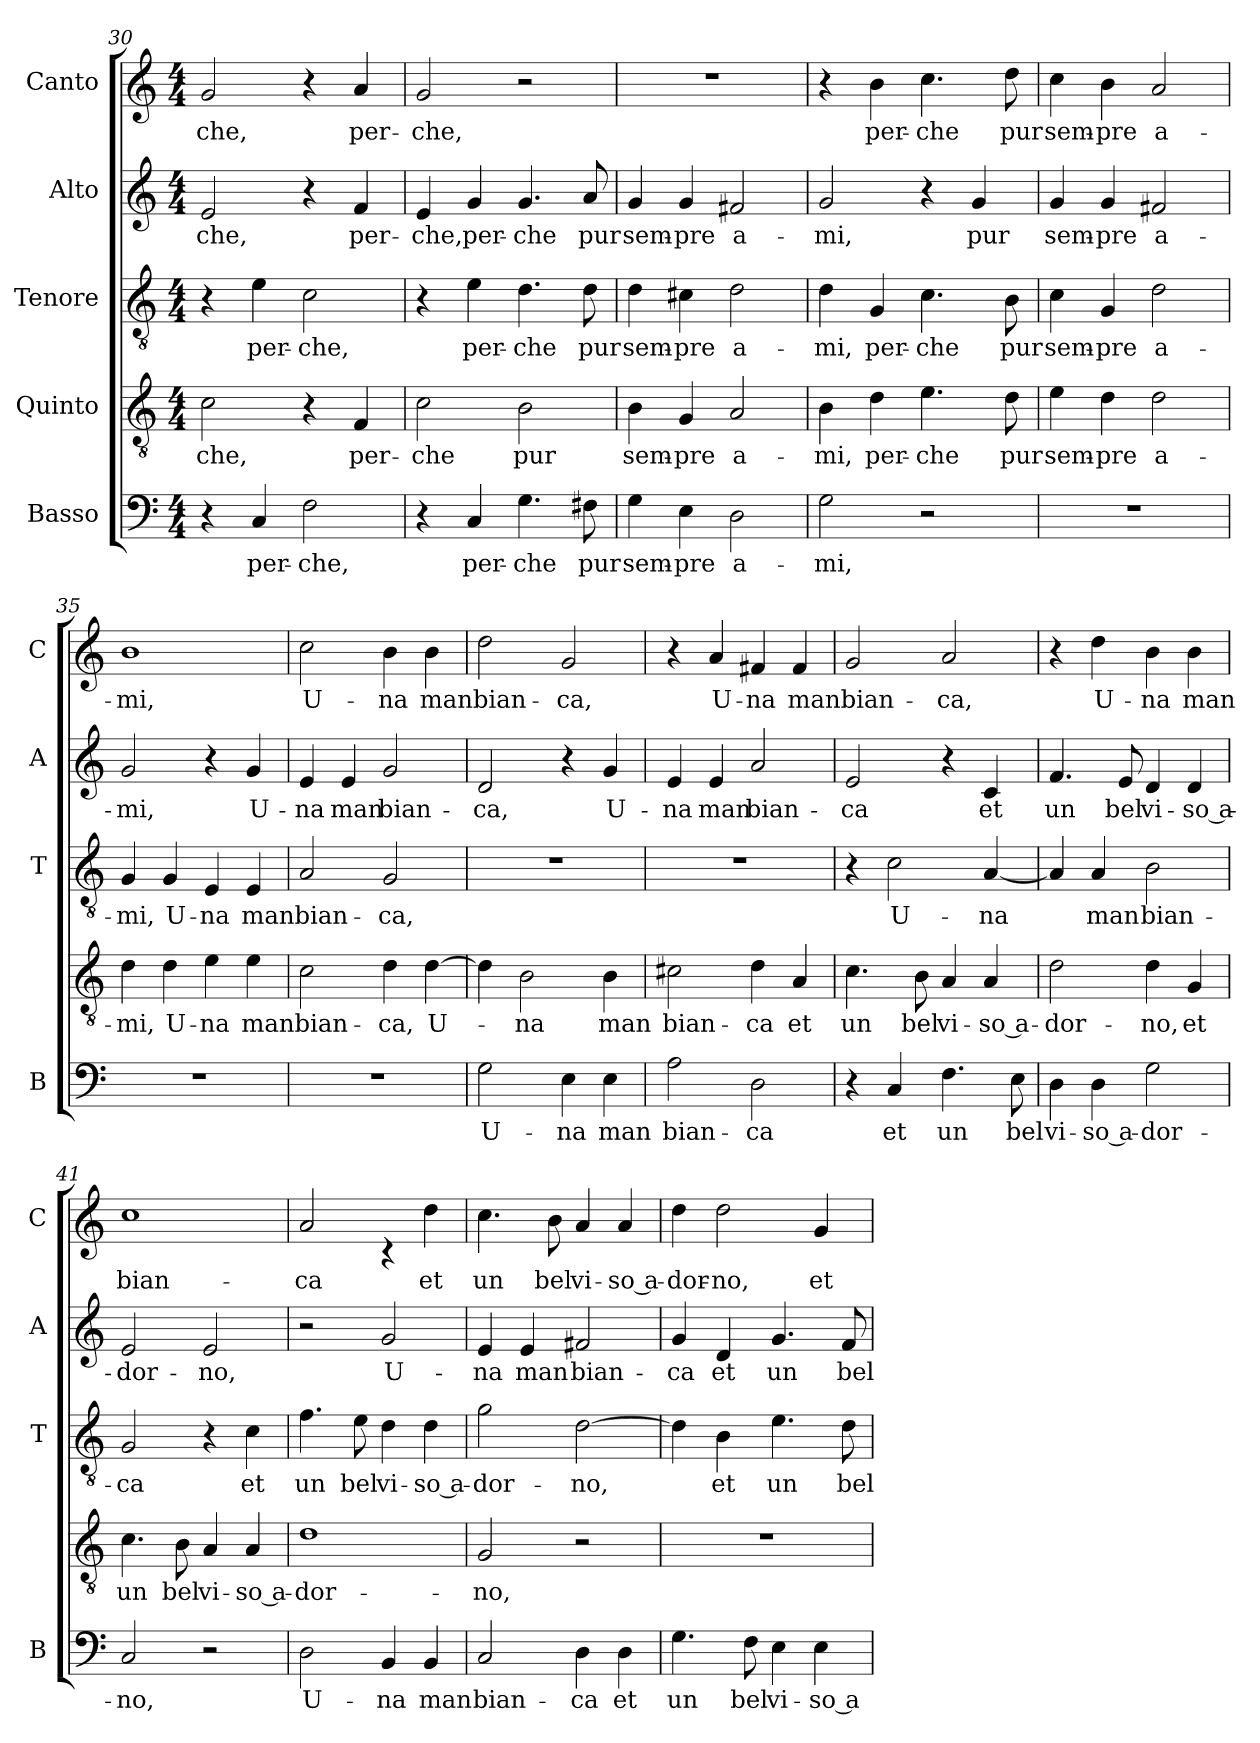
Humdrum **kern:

**kern	**text	**kern	**text	**kern	**text	**kern	**text	**kern	**text
*part5	*part5	*part4	*part4	*part3	*part3	*part2	*part2	*part1	*part1
*staff5	*staff5	*staff4	*staff4	*staff3	*staff3	*staff2	*staff2	*staff1	*staff1
*I"Basso	*	*I"Quinto	*	*I"Tenore	*	*I"Alto	*	*I"Canto	*
*I'B	*	*	*	*I'T	*	*I'A	*	*I'C	*
*clefF4	*	*clefGv2	*	*clefGv2	*	*clefG2	*	*clefG2	*
*k[]	*	*k[]	*	*k[]	*	*k[]	*	*k[]	*
*C:	*	*C:	*	*C:	*	*C:	*	*C:	*
*M4/4	*	*M4/4	*	*M4/4	*	*M4/4	*	*M4/4	*
=30	=30	=30	=30	=30	=30	=30	=30	=30	=30
!	!	!	!LO:LY:b	!	!	!	!LO:LY:b	!	!LO:LY:b
4r	.	2c\	-che,	4r	.	2e/	-che,	2g/	-che,
!	!LO:LY:b	!	!	!	!LO:LY:b	!	!	!	!
4C/	per-	.	.	4e\	per-	.	.	.	.
!	!LO:LY:b	!	!	!	!LO:LY:b	!	!	!	!
2F\	-che,	4r	.	2c\	-che,	4r	.	4r	.
!	!	!	!LO:LY:b	!	!	!	!LO:LY:b	!	!LO:LY:b
.	.	4F/	per-	.	.	4f/	per-	4a/	per-
!!LO:PB:g=z
=31	=31	=31	=31	=31	=31	=31	=31	=31	=31
!	!	!	!LO:LY:b	!	!	!	!LO:LY:b	!	!LO:LY:b
4r	.	2c\	-che	4r	.	4e/	-che,	2g/	-che,
!	!LO:LY:b	!	!	!	!LO:LY:b	!	!LO:LY:b	!	!
4C/	per-	.	.	4e\	per-	4g/	per-	.	.
!	!LO:LY:b	!	!LO:LY:b	!	!LO:LY:b	!	!LO:LY:b	!	!
4.G\	-che	2B\	pur	4.d\	-che	4.g/	-che	2r	.
!	!LO:LY:b	!	!	!	!LO:LY:b	!	!LO:LY:b	!	!
8F#X\	pur	.	.	8d\	pur	8a/	pur	.	.
=32	=32	=32	=32	=32	=32	=32	=32	=32	=32
!	!LO:LY:b	!	!LO:LY:b	!	!LO:LY:b	!	!LO:LY:b	!	!
4G\	sem-	4B\	sem-	4d\	sem-	4g/	sem-	1r	.
!	!LO:LY:b	!	!LO:LY:b	!	!LO:LY:b	!	!LO:LY:b	!	!
4E\	-pre	4G/	-pre	4c#X\	-pre	4g/	-pre	.	.
!	!LO:LY:b	!	!LO:LY:b	!	!LO:LY:b	!	!LO:LY:b	!	!
2D\	a-	2A/	a-	2d\	a-	2f#X/	a-	.	.
=33	=33	=33	=33	=33	=33	=33	=33	=33	=33
!	!LO:LY:b	!	!LO:LY:b	!	!LO:LY:b	!	!LO:LY:b	!	!
2G\	-mi,	4B\	-mi,	4d\	-mi,	2g/	-mi,	4r	.
!	!	!	!LO:LY:b	!	!LO:LY:b	!	!	!	!LO:LY:b
.	.	4d\	per-	4G/	per-	.	.	4b\	per-
!	!	!	!LO:LY:b	!	!LO:LY:b	!	!	!	!LO:LY:b
2r	.	4.e\	-che	4.c\	-che	4r	.	4.cc\	-che
!	!	!	!	!	!	!	!LO:LY:b	!	!
.	.	.	.	.	.	4g/	pur	.	.
!	!	!	!LO:LY:b	!	!LO:LY:b	!	!	!	!LO:LY:b
.	.	8d\	pur	8B\	pur	.	.	8dd\	pur
=34	=34	=34	=34	=34	=34	=34	=34	=34	=34
!	!	!	!LO:LY:b	!	!LO:LY:b	!	!LO:LY:b	!	!LO:LY:b
1r	.	4e\	sem-	4c\	sem-	4g/	sem-	4cc\	sem-
!	!	!	!LO:LY:b	!	!LO:LY:b	!	!LO:LY:b	!	!LO:LY:b
.	.	4d\	-pre	4G/	-pre	4g/	-pre	4b\	-pre
!	!	!	!LO:LY:b	!	!LO:LY:b	!	!LO:LY:b	!	!LO:LY:b
.	.	2d\	a-	2d\	a-	2f#X/	a-	2a/	a-
=35	=35	=35	=35	=35	=35	=35	=35	=35	=35
!	!	!	!LO:LY:b	!	!LO:LY:b	!	!LO:LY:b	!	!LO:LY:b
1r	.	4d\	-mi,	4G/	-mi,	2g/	-mi,	1b	-mi,
!	!	!	!LO:LY:b	!	!LO:LY:b	!	!	!	!
.	.	4d\	U-	4G/	U-	.	.	.	.
!	!	!	!LO:LY:b	!	!LO:LY:b	!	!	!	!
.	.	4e\	-na	4E/	-na	4r	.	.	.
!	!	!	!LO:LY:b	!	!LO:LY:b	!	!LO:LY:b	!	!
.	.	4e\	man	4E/	man	4g/	U-	.	.
=36	=36	=36	=36	=36	=36	=36	=36	=36	=36
!	!	!	!LO:LY:b	!	!LO:LY:b	!	!LO:LY:b	!	!LO:LY:b
1r	.	2c\	bian-	2A/	bian-	4e/	-na	2cc\	U-
!	!	!	!	!	!	!	!LO:LY:b	!	!
.	.	.	.	.	.	4e/	man	.	.
!	!	!	!LO:LY:b	!	!LO:LY:b	!	!LO:LY:b	!	!LO:LY:b
.	.	4d\	-ca,	2G/	-ca,	2g/	bian-	4b\	-na
!	!	!	!LO:LY:b	!	!	!	!	!	!LO:LY:b
.	.	[4d\	U-	.	.	.	.	4b\	man
=37	=37	=37	=37	=37	=37	=37	=37	=37	=37
!	!LO:LY:b	!	!	!	!	!	!LO:LY:b	!	!LO:LY:b
2G\	U-	4d\]	.	1r	.	2d/	-ca,	2dd\	bian-
!	!	!	!LO:LY:b	!	!	!	!	!	!
.	.	2B\	-na	.	.	.	.	.	.
!	!LO:LY:b	!	!	!	!	!	!	!	!LO:LY:b
4E\	-na	.	.	.	.	4r	.	2g/	-ca,
!	!LO:LY:b	!	!LO:LY:b	!	!	!	!LO:LY:b	!	!
4E\	man	4B\	man	.	.	4g/	U-	.	.
!!LO:LB:g=z
=38	=38	=38	=38	=38	=38	=38	=38	=38	=38
!	!LO:LY:b	!	!LO:LY:b	!	!	!	!LO:LY:b	!	!
2A\	bian-	2c#X\	bian-	1r	.	4e/	-na	4r	.
!	!	!	!	!	!	!	!LO:LY:b	!	!LO:LY:b
.	.	.	.	.	.	4e/	man	4a/	U-
!	!LO:LY:b	!	!LO:LY:b	!	!	!	!LO:LY:b	!	!LO:LY:b
2D\	-ca	4d\	-ca	.	.	2a/	bian-	4f#X/	-na
!	!	!	!LO:LY:b	!	!	!	!	!	!LO:LY:b
.	.	4A/	et	.	.	.	.	4f#/	man
=39	=39	=39	=39	=39	=39	=39	=39	=39	=39
!	!	!	!LO:LY:b	!	!	!	!LO:LY:b	!	!LO:LY:b
4r	.	4.c\	un	4r	.	2e/	-ca	2g/	bian-
!	!LO:LY:b	!	!	!	!LO:LY:b	!	!	!	!
4C/	et	.	.	2c\	U-	.	.	.	.
!	!	!	!LO:LY:b	!	!	!	!	!	!
.	.	8B\	bel	.	.	.	.	.	.
!	!LO:LY:b	!	!LO:LY:b	!	!	!	!	!	!LO:LY:b
4.F\	un	4A/	vi-	.	.	4r	.	2a/	-ca,
!	!	!	!LO:LY:b	!	!LO:LY:b	!	!LO:LY:b	!	!
.	.	4A/	-so a-	[4A/	-na	4c/	et	.	.
!	!LO:LY:b	!	!	!	!	!	!	!	!
8E\	bel	.	.	.	.	.	.	.	.
=40	=40	=40	=40	=40	=40	=40	=40	=40	=40
!	!LO:LY:b	!	!LO:LY:b	!	!	!	!LO:LY:b	!	!
4D\	vi-	2d\	-dor-	4A/]	.	4.f/	un	4r	.
!	!LO:LY:b	!	!	!	!LO:LY:b	!	!	!	!LO:LY:b
4D\	-so a-	.	.	4A/	man	.	.	4dd\	U-
!	!	!	!	!	!	!	!LO:LY:b	!	!
.	.	.	.	.	.	8e/	bel	.	.
!	!LO:LY:b	!	!LO:LY:b	!	!LO:LY:b	!	!LO:LY:b	!	!LO:LY:b
2G\	-dor-	4d\	-no,	2B\	bian-	4d/	vi-	4b\	-na
!	!	!	!LO:LY:b	!	!	!	!LO:LY:b	!	!LO:LY:b
.	.	4G/	et	.	.	4d/	-so a-	4b\	man
=41	=41	=41	=41	=41	=41	=41	=41	=41	=41
!	!LO:LY:b	!	!LO:LY:b	!	!LO:LY:b	!	!LO:LY:b	!	!LO:LY:b
2C/	-no,	4.c\	un	2G/	-ca	2e/	-dor-	1cc	bian-
!	!	!	!LO:LY:b	!	!	!	!	!	!
.	.	8B\	bel	.	.	.	.	.	.
!	!	!	!LO:LY:b	!	!	!	!LO:LY:b	!	!
2r	.	4A/	vi-	4r	.	2e/	-no,	.	.
!	!	!	!LO:LY:b	!	!LO:LY:b	!	!	!	!
.	.	4A/	-so a-	4c\	et	.	.	.	.
=42	=42	=42	=42	=42	=42	=42	=42	=42	=42
!	!LO:LY:b	!	!LO:LY:b	!	!LO:LY:b	!	!	!	!LO:LY:b
2D\	U-	1d	-dor-	4.f\	un	2r	.	2a/	-ca
!	!	!	!	!	!LO:LY:b	!	!	!	!
.	.	.	.	8e\	bel	.	.	.	.
!	!LO:LY:b	!	!	!	!LO:LY:b	!	!LO:LY:b	!	!
4BB/	-na	.	.	4d\	vi-	2g/	U-	4rc	.
!	!LO:LY:b	!	!	!	!LO:LY:b	!	!	!	!LO:LY:b
4BB/	man	.	.	4d\	-so a-	.	.	4dd\	et
=43	=43	=43	=43	=43	=43	=43	=43	=43	=43
!	!LO:LY:b	!	!LO:LY:b	!	!LO:LY:b	!	!LO:LY:b	!	!LO:LY:b
2C/	bian-	2G/	-no,	2g\	-dor-	4e/	-na	4.cc\	un
!	!	!	!	!	!	!	!LO:LY:b	!	!
.	.	.	.	.	.	4e/	man	.	.
!	!	!	!	!	!	!	!	!	!LO:LY:b
.	.	.	.	.	.	.	.	8b\	bel
!	!LO:LY:b	!	!	!	!LO:LY:b	!	!LO:LY:b	!	!LO:LY:b
4D\	-ca	2r	.	[2d\	-no,	2f#X/	bian-	4a/	vi-
!	!LO:LY:b	!	!	!	!	!	!	!	!LO:LY:b
4D\	et	.	.	.	.	.	.	4a/	-so a-
!!LO:LB:g=z
=44	=44	=44	=44	=44	=44	=44	=44	=44	=44
!	!LO:LY:b	!	!	!	!	!	!LO:LY:b	!	!LO:LY:b
4.G\	un	1r	.	4d\]	.	4g/	-ca	4dd\	-dor-
!	!	!	!	!	!LO:LY:b	!	!LO:LY:b	!	!LO:LY:b
.	.	.	.	4B\	et	4d/	et	2dd\	-no,
!	!LO:LY:b	!	!	!	!	!	!	!	!
8F\	bel	.	.	.	.	.	.	.	.
!	!LO:LY:b	!	!	!	!LO:LY:b	!	!LO:LY:b	!	!
4E\	vi-	.	.	4.e\	un	4.g/	un	.	.
!	!LO:LY:b	!	!	!	!	!	!	!	!LO:LY:b
4E\	-so a-	.	.	.	.	.	.	4g/	et
!	!	!	!	!	!LO:LY:b	!	!LO:LY:b	!	!
.	.	.	.	8d\	bel	8f/	bel	.	.
=	=	=	=	=	=	=	=	=	=
*-	*-	*-	*-	*-	*-	*-	*-	*-	*-
